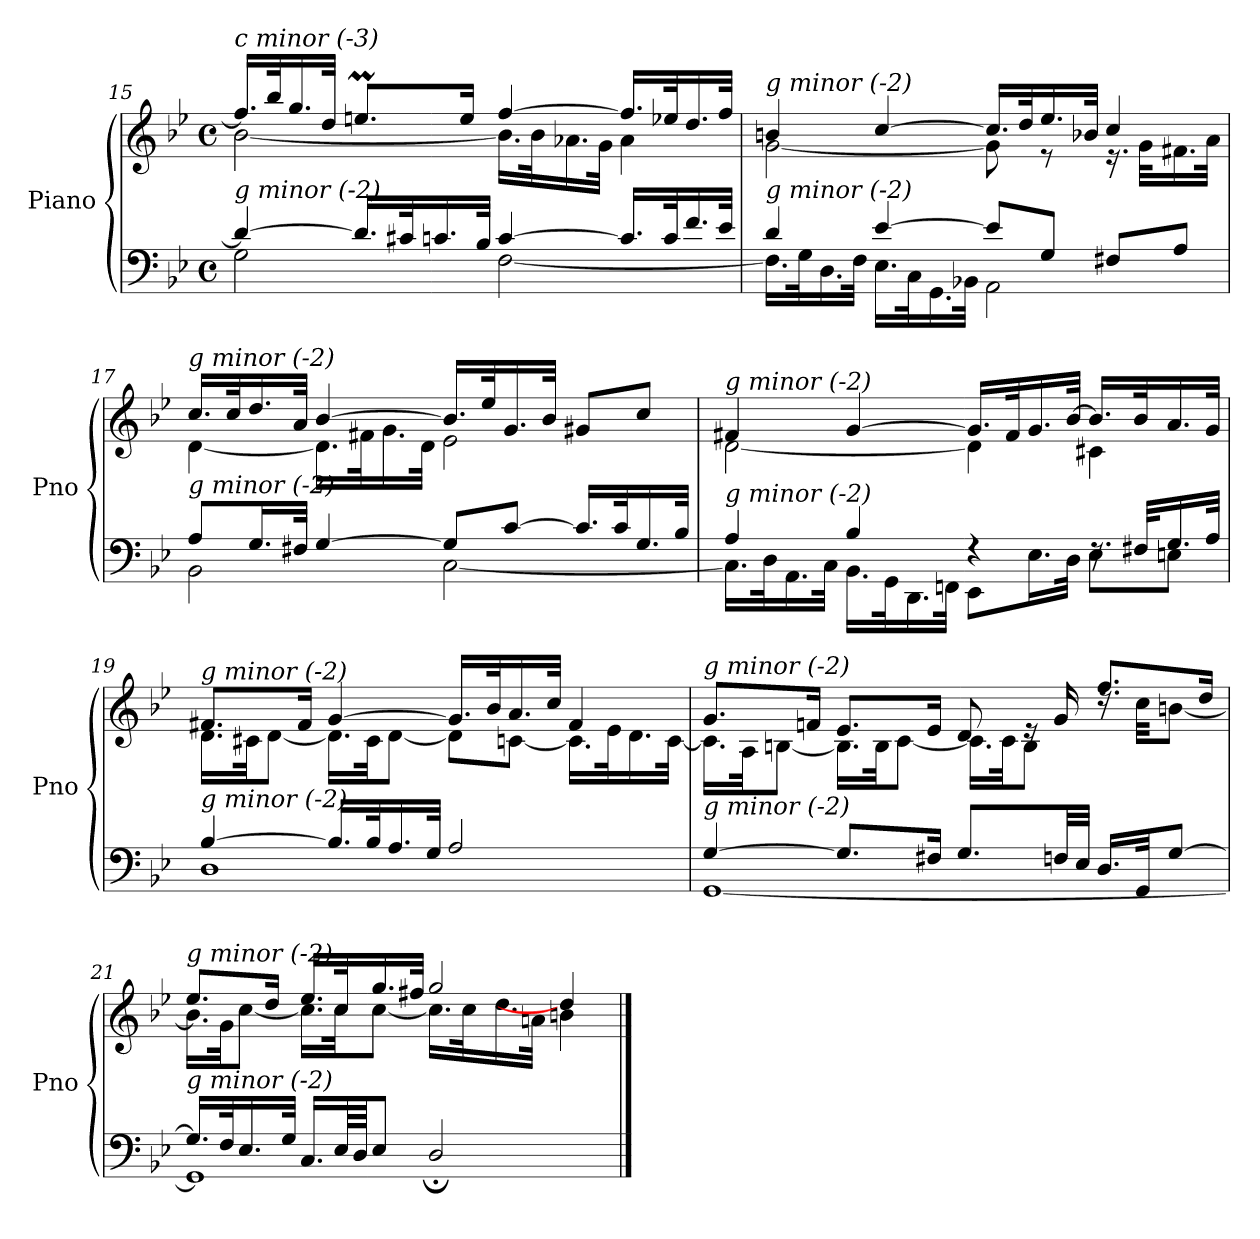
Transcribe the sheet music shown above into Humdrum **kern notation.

**kern	**kern
*part1	*part1
*staff2	*staff1
*I"Piano	*
*I'Pno	*
!!LO:LB:g=z
*clefF4	*clefG2
*k[b-e-]	*k[b-e-]
*M4/4	*M4/4
*met(c)	*met(c)
=15	=15
*^	*^
!	!	!LO:TX:i:t=c minor (-3)	!
!LO:TX:i:t=g minor (-2)	!	!	!
4d/_	2G\	16.ff/LL]	[2b-\
.	.	32bb-/K	.
.	.	16.gg/	.
.	.	32dd/JJk	.
16.d/LL]	.	8.eenm/L	.
32c#Xi/K	.	.	.
16.c/	.	.	.
.	.	16ee/Jk	.
32B-/JJk	.	.	.
[4c/	[2F\	[4ff/	16.b-\LL]
.	.	.	32b-\K
.	.	.	16.a-X\
.	.	.	32g\JJk
16.c/LL]	.	16.ff/LL]	4a-\
32c/K	.	32ee-X/K	.
16.f/	.	16.dd/	.
32e-/JJk	.	32ff/JJk	.
!!LO:LB:g=z	!!
=16	=16	=16	=16
!	!	!LO:TX:i:t=g minor (-2)	!
!LO:TX:i:t=g minor (-2)	!	!	!
4d/	16.F\LL]	4bn/	[2g\
.	32G\K	.	.
.	16.D\	.	.
.	32F\JJk	.	.
[4e-/	16.E-\LL	[4cc/	.
.	32C\K	.	.
.	16.GG\	.	.
.	32BB-X\JJk	.	.
8e-/L]	2AA\	16.cc/LL]	8g\]
.	.	32dd/K	.
8G/J	.	16.ee-/	8r
.	.	32b-X/JJk	.
8F#X/L	.	4cc/	16.r
.	.	.	32g\KLL
8A/J	.	.	16.f#X\
.	.	.	32a\JJk
=17	=17	=17	=17
!	!	!LO:TX:i:t=g minor (-2)	!
!LO:TX:i:t=g minor (-2)	!	!	!
8A/L	2BB-\	16.cc/LL	[4d\
.	.	32cc/K	.
16.G/L	.	16.dd/	.
32F#X/JJk	.	32a/JJk	.
[4G/	.	[4b-/	16.d\LL]
.	.	.	32f#X\K
.	.	.	16.g\
.	.	.	32d\JJk
8G/L]	[2C\	16.b-/LL]	2e-\
.	.	32ee-/K	.
[8c/J	.	16.g/	.
.	.	32b-/JJk	.
16.c/LL]	.	8g#Xi/L	.
32c/K	.	.	.
16.G/	.	8cc/J	.
32B-/JJk	.	.	.
!!LO:LB:g=z	!!
=18	=18	=18	=18
!	!	!LO:TX:i:t=g minor (-2)	!
!LO:TX:i:t=g minor (-2)	!	!	!
4A/	16.C\LL]	4f#X/	[2d\
.	32D\K	.	.
.	16.AA\	.	.
.	32C\JJk	.	.
4B-/	16.BB-\LL	[4g/	.
.	32GG\K	.	.
.	16.DD\	.	.
.	32FFn\JJk	.	.
4rF	8EE-\L	16.g/LL]	4d\]
.	.	32f#/K	.
.	16.E-\L	16.g/	.
.	32D\JJk	[32b-/JJk	.
16.rF	8E-\L	16.b-/LL]	4c#X\
32F#X/KLL	.	32b-/K	.
16.G/	8En\J	16.a/	.
32A/JJk	.	32g/JJk	.
=19	=19	=19	=19
!	!	!LO:TX:i:t=g minor (-2)	!
!LO:TX:i:t=g minor (-2)	!	!	!
[4B-/	1D	8.f#X/L	16.d\LL
.	.	.	32c#X\JK
.	.	.	[8d\J
.	.	16f#/Jk	.
16.B-/LL]	.	[4g/	16.d\LL]
32B-/K	.	.	32c#\JK
16.A/	.	.	[8d\J
32G/JJk	.	.	.
2A/	.	16.g/LL]	8d\L]
.	.	32b-/K	.
.	.	16.a/	[8cn\J
.	.	32cc/JJk	.
.	.	4f#/	16.c\LL]
.	.	.	32e-\K
.	.	.	16.d\
.	.	.	[32c\JJk
!!LO:PB:g=z	!!
=20	=20	=20	=20
!	!	!LO:TX:i:t=g minor (-2)	!
!LO:TX:i:t=g minor (-2)	!	!	!
[4G/	[1GG	8.g/L	16.c\LL]
.	.	.	32A\JK
.	.	.	[8Bn\J
.	.	16fn/Jk	.
8.G/L]	.	8.e-/L	16.B\LL]
.	.	.	32B\JK
.	.	.	[8c\J
16F#X/Jk	.	16e-/Jk	.
8.G/L	.	8d/	16.c\LL]
.	.	.	32c\JK
.	.	16re	8B\J
32Fn/LL	.	16g/	.
32E-/JJJ	.	.	.
16.D/LL	.	8.ff/L	16.rdd
32GG/JK	.	.	32cc\KKL
[8G/J	.	.	[8bn\J
.	.	16dd/Jk	.
=21	=21	=21	=21
*	*^	*	*^
!	!	!	!LO:TX:i:t=g minor (-2)	!	!
!LO:TX:i:t=g minor (-2)	!	!	!	!	!
2ryy	16.G/LL]	1GG]	8.ee-/L	16.b\LL]	2ryy
.	32F/K	.	.	32g\JK	.
.	16.E-/	.	.	[8cc\J	.
.	.	.	16dd/Jk	.	.
.	32G/JJk	.	.	.	.
.	16.C/LL	.	16.ee-/LL	16.cc\LL]	.
.	64E-/LL	.	32cc/K	32cc\JK	.
.	64D/JJJ	.	.	.	.
.	8E-/J	.	16.gg/	[8cc\J	.
.	.	.	32ff#X/JJk	.	.
8ryy	2D;/	.	2gg/	16.cc\LL]	8ryy
.	.	.	.	32cc\K	.
4.ryy	.	.	.	16.dd\	[8dd;</yy
.	.	.	.	32an\JJk	.
.	.	.	.	4bn\	4dd/]
*v	*v	*v	*	*	*
*	*v	*v	*v
==	==
*-	*-
